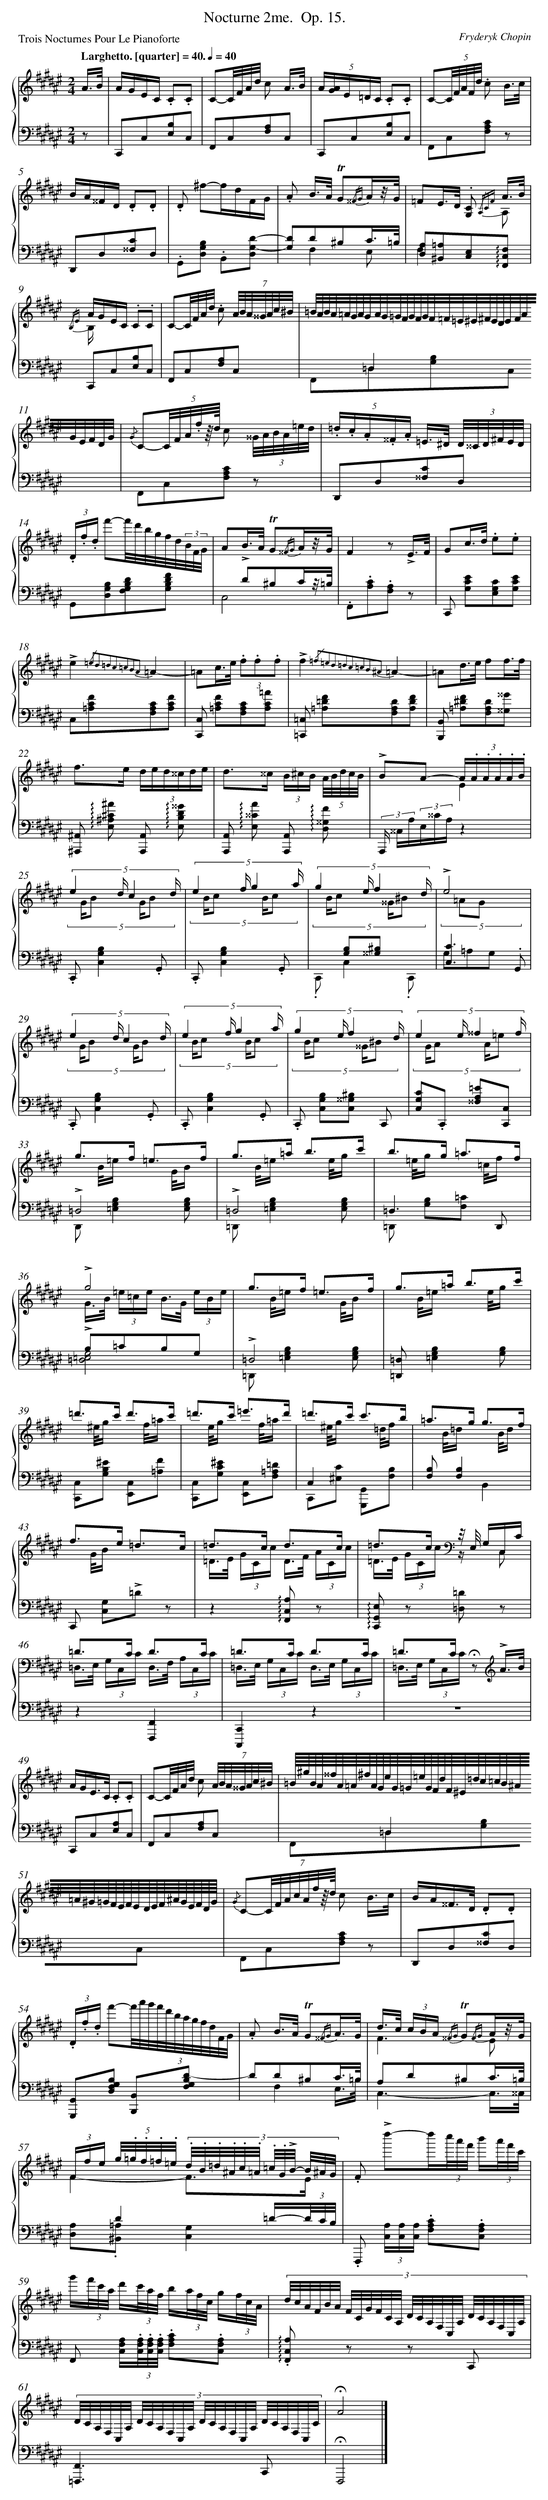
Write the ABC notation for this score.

X:1
T: Nocturne 2me.	 Op. 15.
C: Fryderyk Chopin
L: 1/16
M: 2/4
P: Trois Nocturnes Pour Le Pianoforte
Q: "Larghetto. [quarter] = 40." 1/4=40
%%staves {1 2}
V: 1 clef=treble
V: 2 clef=bass
K: F#
[V:1] A3/B/ [I:setbarnb 1]|
[V:2] z2 |
[V:1] AGEC .C2.C2 |
[V:2] C,,2C,2[B,2E,2]C,2 |
[V:1] C2-C/F/A/d/ c2 A3/B/ |
[V:2] F,,2C,2[A,2F,2]C,2 |
[V:1] (5:4:5A[AG]E=DC .C2.C2 |
[V:2] C,,2C,2[B,2E,2]C,2 |
[V:1] C2-(5:4:5C/F/A/F/d/ .c2 B3/c/ |
[V:2] F,,2C,2[C2A,2F,2] z2 |
[V:1] BA^^FD .D2.D2 |
[V:2] D,,2D,2[C2^^F,2]D,2 |
[V:1] .D2 ^f2-fdFG |
[V:2] .G,,2[B,2G,2D,2] .B,,2[D2-G,2-D,2] |
[V:1] .A2 B>A !trill!G2{/^^FG}Az/G/ |
[V:2] [D2G,2]D2^B,2C3/=B,/ & x2F,4E,2 |
[V:1] =F2E>D .[C2G,2] {/A,CF} A3/B/ & x6A,2 |
[V:2] [A,2D,2][=A,2^B,,2][E,2C,2]!arpeggio![F,2C,2F,,2] & F,4x4 |
[V:1] {/B,E} AGEC .C2.C2 & B,2<x2x4 |
[V:2] C,,2C,2[B,2E,2]C,2 |
[V:1] C2-C/F/A/d/ .c2 (7:4:7A/B/A/^^G/A/c/^B/ |
[V:2] F,,2C,2[A,2F,2]C,2 |
[V:1] (15:8:30=B/A/B/A/=A/G/A/G/A/G/=G/F/G/F/G/F/=F/=E/^E/^F/E/D/E/F/A/G/E/F/D/G/ |
[V:2] x2=D,4x2 & F,,2=D,2[B,2G,2]C,2 |
[V:1] {/G} C2-(5:4:6C/F/A/.f/z//d// c2 (3:2:6^^G/A/B/A/=e/d/ |
[V:2] F,,2C,2[C2A,2F,2] z2 |
[V:1] (5:4:5.=d.c.A.^^F.A =E>^D (3:2:6D/^^C/D/^F/E/D/ |
[V:2] D,,2D,2[C2^^F,2]D,2 |
[V:1] (3.D.f.d f'2-f'/d'/b/g/f/d/(3B/F/G/ |
[V:2] G,,2[B,2G,2D,2][D2B,2G,2F,2][F2D2B,2G,2] |
[V:1] A2!accent!B>A !trill!G2{/^^FG}Az/G/ |
[V:2] x2 D2^B,2Cz/=B,/ & C,8 |
[V:1] F4z2 !accent!E3/F/ |
[V:2] .F,,2.[C2A,2].[A,2F,2] z2 |
[V:1] G2c>d .e2.e2 |
[V:2] C,,2 [E2C2G,2][C2G,2E,2][E2C2G,2] |
[V:1] !accent!e4{/=e2d2=d2c2=c2B2A2}=A4- |
[V:2] C,2[F2C2=A,2][C2A,2F,2][F2C2A,2] |
[V:1] =A2c>e (3.f2.f2.f2 |
[V:2] [C,2C,,2] [F2C2=A,2][C2A,2F,2][=A2C2A,2] |
[V:1] !accent!f4{/=f2=e2d2=d2c2=c2B2^A2}=A4- |
[V:2] [=C,2=C,,2] [F2=D2=A,2][D2A,2F,2][F2D2A,2] |
[V:1] =A2d>e f2f3/f/ |
[V:2] [B,,2B,,,2] [F2^D2=A,2][D2A,2F,2][^^G2^^G,2] |
[V:1] f2>e2 (3:2:6ded^^cde |
[V:2] [^A,,2^A,,,2] !arpeggio![^A2^C2^A,2E,2] [A,,2A,,,2] !arpeggio![^^G2D2B,2E,2] |
[V:1] d2>^^c2 (3B^cB (5:4:5A/B/d/c/B/ |
[V:2] [A,,2A,,,2] !arpeggio![A2^^C2E,2] [A,,2A,,,2] !arpeggio![F2^^G,2D,2] |
[V:1] !accent!B2A2- (3:2:6A.A.A.A.A.B & x4E4 |
[V:2] (3A,,, ^^C,A,(3E,^^CA,z4 |
[V:1] (5:4:4e4d c4d & (5:4:8x GB2 x x GB2 x |
[V:2] .C,,2[B,4G,4C,4].G,,2 |
[V:1] (5:4:4e4f g4a & (5:4:8x Bc2 x x Bc2 x |
[V:2] .C,,2[B,4G,4C,4].G,,2 |
[V:1] (5:4:4g4e f4d & (5:4:8x Bc2 x x ^^G^B2 x |
[V:2] x2 [B,2G,2][^B,2^^G,2] x2 & .C,,2C,4.C,,2 |
[V:1] !accent!e8 & (5:4:5x2 =A2G2 x x2 |
[V:2] [C6C,6].G,,2 & G,2=A,2G,2 x2 |
[V:1] (5:4:4e4d c4d & (5:4:8x GB2 x x GB2 x |
[V:2] .C,,2[B,4G,4C,4].G,,2 |
[V:1] (5:4:4e4f g4a & (5:4:8x Bc2 x x Bc2 x |
[V:2] .C,,2[B,4G,4C,4].G,,2 |
[V:1] (5:4:4g4e f4d & (5:4:8x Bc2 x x ^^G^B2 x |
[V:2] .C,,2 [B,2G,2C,2][^B,2^^G,2C,2] C,,2 |
[V:1] (5:4:4e4e ^^f4f & (5:4:8x GA2 x x A=e2 x |
[V:2] [C2G,2C,2].C,,2 [=E2A,2^^F,2][C,2C,,2] |
[V:1] g2>f2 =e3f & x> B=e x x> GB x |
[V:2] !accent!=D,8 & D,,2[B,4G,4=E,4][B,2G,2E,2] |
[V:1] g2>=a2 b3c' & x> B=e x x> eg x |
[V:2] !accent!=D,8 & =D,,2[B,4G,4=E,4][B,2G,2E,2] |
[V:1] b2>g2 =a3f & x> =eg x x> =cf x |
[V:2] =D,6D,,2 & =D,,2 [B,2G,2][=C2F,2] x2 |
[V:1] !accent!g8 & G>B (3=e=ce B>G (3eBe |
[V:2] !accent!B,2=C2B,2G,2 & [G,8=E,8=D,8] |
[V:1] g2>f2 =e3f & x> B=e x x> GB x |
[V:2] !accent!=D,8 & =D,,2[B,4G,4=E,4][B,2G,2E,2] |
[V:1] g2>=a2 b3c' & x> B=e x x> eg x |
[V:2] [=D,2=D,,2][B,4G,4=E,4][B,2G,2] |
[V:1] =d'2>c'2 d'3c' & x> ^eg x x> f=a x |
[V:2] [C,2C,,2][^E2B,2G,2] [C,2E,,2][F2=A,2] |
[V:1] =d'2>c'2 =e'3d' & x> eg x x> f=a x |
[V:2] [C,2C,,2][^E2C2G,2] [C,2E,,2][=D2=A,2F,2] |
[V:1] =d'2>c'2 c'3b & x> ^eg x x> =df x |
[V:2] C,4x4 & C,,2[C2^E,2] [G,,2G,,,2][B,2F,2]- |
[V:1] =a2>g2 g3f & x> B=d x x> Bd x |
[V:2] [B,2F,2][B,4F,4]x2 & x4B,,4 |
[V:1] f2>e2 =d3c & x> GB x x> x x x |
[V:2] C,,2 [G,2C,2]!accent!=D2 z2 |
[V:1] =d2>c2 d3c & =D>E (3GCc D>F (3ACc |
[V:2] z4!arpeggio![A,2C,2F,,2] z2 |
[V:1] =d2>c2[K:clef=bass] z/ E,/ G,C,C & =D>E (3GCc z x C,2 |
[V:2] !arpeggio![E,2G,,2C,,2] z2 [=D2=D,2] z2 |
[V:1] =D2>C2 D3C & =D,>E, (3G,C,C D,>F, (3A,C,C |
[V:2] z4[F,,4F,,,4] |
[V:1] =D2>C2 D3C & =D,>E, (3G,C,C D,>E, (3G,C,C |
[V:2] [C,,4C,,,4]z4 |
[V:1] =D2>C2 !fermata!z2[K:clef=treble] !accent!A3/B/ & =D,>E, (3G,C,Cx4 |
[V:2] z8 |
[V:1] AGE>C .C2.C2 |
[V:2] C,,2C,2[A,2E,2]C,2 |
[V:1] C2-C/F/A/d/ c2 (7:4:7A/B/A/^^G/A/c/^B/ |
[V:2] F,,2C,2[A,2F,2]C,2 |
[V:1] (5:4:40=B//^g//B//A//^^f//A//=A//^f//A//G//e//G//=G//=e//G//F//d//F//^E//=d//c//=c//B//^A//=A//^G//=G//F//E//F//E//D//E//F//^A//G//E//F//D//G// |
[V:2] x2=D,4x2 & F,,2=D,2[B,2G,2]C,2 |
[V:1] {/G} C2-(7:4:8C/F/A/c/A/f/z//d// c2 B3/c/ |
[V:2] F,,2C,2[C2A,2F,2] z2 |
[V:1] BA^^F>D .D2.D2 |
[V:2] D,,2D,2[C2^^F,2]D,2 |
[V:1] (3.D.f.d f'2-(3:2:12f'/a'/g'/f'/d'/b/a/g/f/d/F/G/ |
[V:2] [G,,2G,,,2][B,2G,2F,2D,2] [B,,2B,,,2][D2-B,2G,2F,2] |
[V:1] .A2 B>A !trill!G2{/^^FG}A3/G/ |
[V:2] D2D2^B,2C3/=B,/ & x2F,4E,3/=B,/ |
[V:1] d>c (3cBA {/^^FG} !trill!G2{/FG}Az/G/ & F6E2 |
[V:2] A,2D2^B,2C3/=B,/ & C,6-C,3/^^C,/ |
[V:1] (3Ffe (5:4:5g/.=g/.f/.=f/.=e/ (3:2:12.d/.B/.=d/.^A/.c/.=A/ .=c/.G/!accent!B/- B/^A/G/ & F4-F3E |
[V:2] x2D4=D-(3D/C/B,/ & [A,2D,2].[=A,2^B,,2][G,4C,4] |
[V:1] .F2 !accent!d''2-d''(3c''/a'/f'/ b'(3a'/f'/c'/ |
[V:2] .F,,,2 (3[A,C,][A,C,][A,C,] .[C2A,2F,2].[A,2F,2C,2] |
[V:1] g'(3f'/c'/a/ d'(3c'/a/f/ b(3a/f/c/ g(3f/c/A/ |
[V:2] F,,2 [A,F,C,](3.[A,/F,/C,/].[A,/F,/C,/].[A,/F,/C,/] .[C2A,2F,2].[A,2F,2C,2] |
[V:1] (3:2:24d/c/A/F/B/A/ F/C/G/F/C/A,/ D/C/A,/F,/C,/A,/ D/C/A,/F,/C,/A,/ |
[V:2] .!arpeggio![A,2C,2F,,2] z2 z2 C,,2 |
[V:1] (3:2:24D/C/A,/F,/C,/A,/ D/C/A,/F,/C,/A,/ D/C/A,/F,/C,/A,/ D/C/A,/F,/C,/C/ |
[V:2] [F,,6=F,,,6]C,,2 |
[V:1] !fermata!A8 |]
[V:2] !fermata!F,,,8 |]
